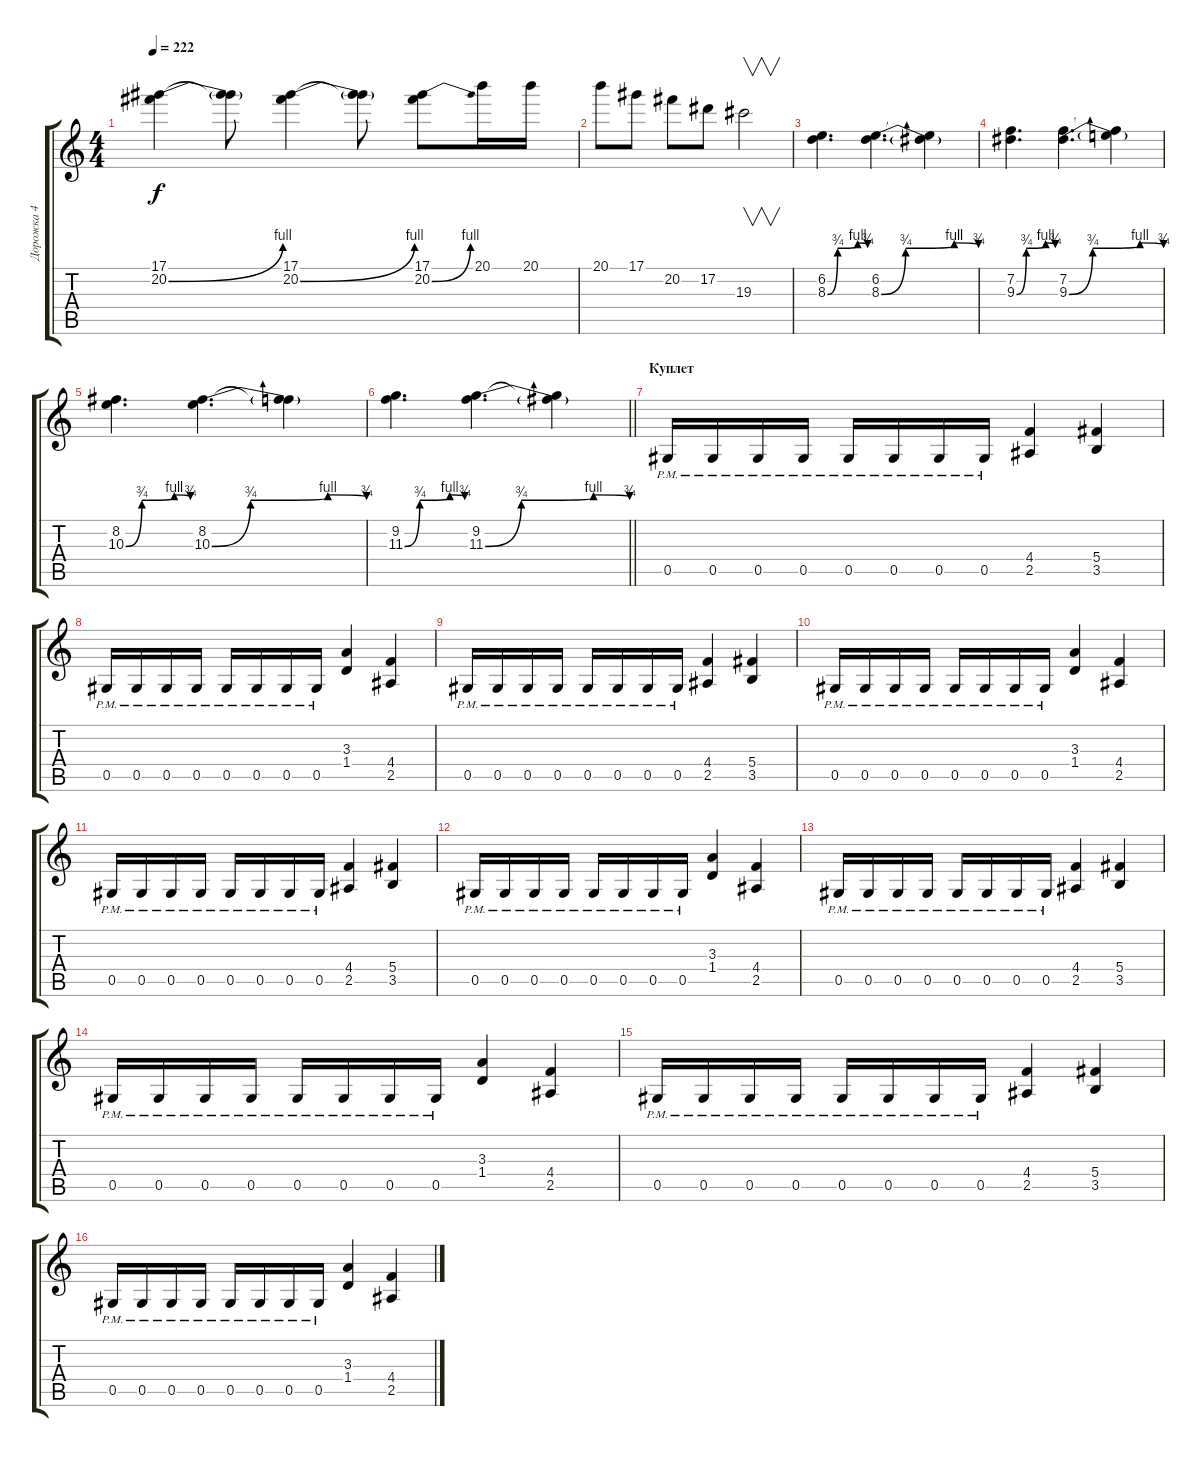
\track ("Дорожка 4" "Дорожка 4") {instrument overdrivenguitar}
\staff {score tabs}
\tuning (Eb4 Bb3 Gb3 Db3 Ab2 Eb2) {hide}
\ts (4 4)
\tempo 222
\clef g2
\ks c
(17.1 20.2{be (bend 0 0 60 4)}).4{dy f} (17.1{t} 20.2{t}).8 (17.1 20.2{be (bend 0 0 60 4)}).4 (17.1{t} 20.2{t}).8 (17.1 20.2{be (bend 0 0 60 4)}).8 20.1.16 20.1.16 |
20.1.8 17.1.8 20.2.8 17.2.8 19.3.2{v} |
(6.2 8.3{be (custom 0 0 15 3 45 4 60 3)}).4{d} (6.2 8.3{be (custom 0 0 15 3 45 4 60 3)}).4{d} (6.2{t} 8.3{t}).4 |
(7.2 9.3{be (custom 0 0 15 3 45 4 60 3)}).4{d} (7.2 9.3{be (custom 0 0 15 3 45 4 60 3)}).4{d} (7.2{t} 9.3{t}).4 |
(8.2 10.3{be (custom 0 0 15 3 45 4 60 3)}).4{d} (8.2 10.3{be (custom 0 0 15 3 45 4 60 3)}).4{d} (8.2{t} 10.3{t}).4 |
\barLineRight lightlight
(9.2 11.3{be (custom 0 0 15 3 45 4 60 3)}).4{d} (9.2 11.3{be (custom 0 0 15 3 45 4 60 3)}).4{d} (9.2{t} 11.3{t}).4 |
\section ("" "Куплет")
0.5{pm}.16 0.5{pm}.16 0.5{pm}.16 0.5{pm}.16 0.5{pm}.16 0.5{pm}.16 0.5{pm}.16 0.5{pm}.16 (4.4 2.5).4 (5.4 3.5).4 |
0.5{pm}.16 0.5{pm}.16 0.5{pm}.16 0.5{pm}.16 0.5{pm}.16 0.5{pm}.16 0.5{pm}.16 0.5{pm}.16 (3.3 1.4).4 (4.4 2.5).4 |
0.5{pm}.16 0.5{pm}.16 0.5{pm}.16 0.5{pm}.16 0.5{pm}.16 0.5{pm}.16 0.5{pm}.16 0.5{pm}.16 (4.4 2.5).4 (5.4 3.5).4 |
0.5{pm}.16 0.5{pm}.16 0.5{pm}.16 0.5{pm}.16 0.5{pm}.16 0.5{pm}.16 0.5{pm}.16 0.5{pm}.16 (3.3 1.4).4 (4.4 2.5).4 |
0.5{pm}.16 0.5{pm}.16 0.5{pm}.16 0.5{pm}.16 0.5{pm}.16 0.5{pm}.16 0.5{pm}.16 0.5{pm}.16 (4.4 2.5).4 (5.4 3.5).4 |
0.5{pm}.16 0.5{pm}.16 0.5{pm}.16 0.5{pm}.16 0.5{pm}.16 0.5{pm}.16 0.5{pm}.16 0.5{pm}.16 (3.3 1.4).4 (4.4 2.5).4 |
0.5{pm}.16 0.5{pm}.16 0.5{pm}.16 0.5{pm}.16 0.5{pm}.16 0.5{pm}.16 0.5{pm}.16 0.5{pm}.16 (4.4 2.5).4 (5.4 3.5).4 |
0.5{pm}.16 0.5{pm}.16 0.5{pm}.16 0.5{pm}.16 0.5{pm}.16 0.5{pm}.16 0.5{pm}.16 0.5{pm}.16 (3.3 1.4).4 (4.4 2.5).4 |
0.5{pm}.16 0.5{pm}.16 0.5{pm}.16 0.5{pm}.16 0.5{pm}.16 0.5{pm}.16 0.5{pm}.16 0.5{pm}.16 (4.4 2.5).4 (5.4 3.5).4 |
0.5{pm}.16 0.5{pm}.16 0.5{pm}.16 0.5{pm}.16 0.5{pm}.16 0.5{pm}.16 0.5{pm}.16 0.5{pm}.16 (3.3 1.4).4 (4.4 2.5).4
